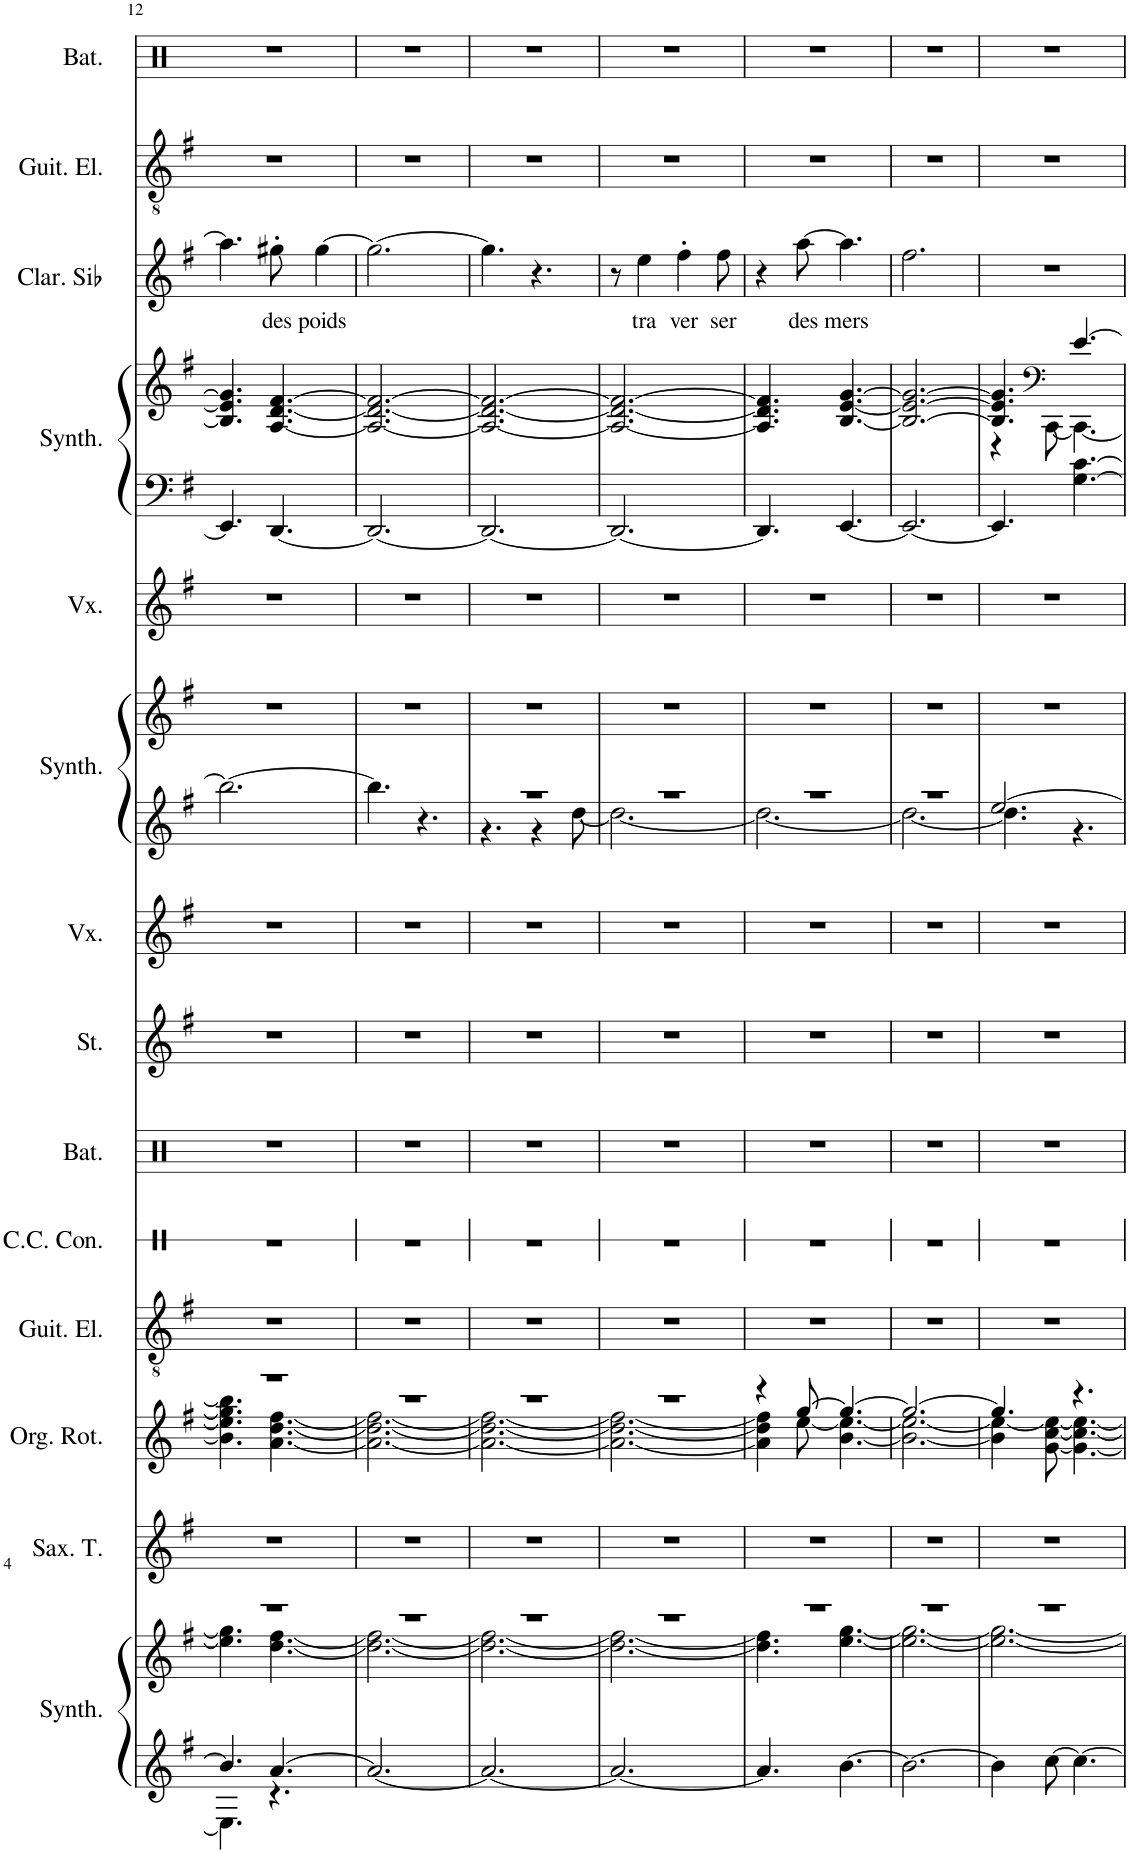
**kern	**kern	**kern	**kern	**kern	**kern	**kern	**kern	**kern	**kern	**kern	**kern	**kern	**kern	**kern	**text	**kern	**kern
*part14	*part14	*part13	*part12	*part11	*part10	*part9	*part8	*part7	*part6	*part6	*part5	*part4	*part4	*part3	*part3	*part2	*part1
*staff17	*staff16	*staff15	*staff14	*staff13	*staff12	*staff11	*staff10	*staff9	*staff8	*staff7	*staff6	*staff5	*staff4	*staff3	*staff3	*staff2	*staff1
*I"Synthétiseur Pad	*	*I"Saxophone Ténor	*I"Orgue rotatif	*I"Guitare électrique	*I"Caisse claire de concert	*I"Batterie	*I"Cordes	*I"Voix	*I"Synthétiseur Pad	*	*I"Voix	*I"Synthétiseur Pad	*	*I"Clarinette en Sib	*	*I"Guitare électrique	*I"Batterie
*I'Synth.	*	*I'Sax. T.	*I'Org. Rot.	*I'Guit. El.	*I'C.C. Con.	*I'Bat.	*	*I'Vx.	*I'Synth.	*	*I'Vx.	*I'Synth.	*	*I'Clar. Sib	*	*I'Guit. El.	*I'Bat.
!!LO:PB:g=z
*clefG2	*clefG2	*clefG2	*clefG2	*clefGv2	*clefX	*clefX	*clefG2	*clefG2	*clefG2	*clefG2	*clefG2	*clefF4	*clefG2	*clefG2	*	*clefGv2	*clefX
*	*	*Trd8c14	*	*	*	*	*	*	*	*	*	*	*	*Trd1c2	*	*	*
*k[f#]	*k[f#]	*k[f#]	*k[f#]	*k[f#]	*k[f#]	*k[]	*k[f#]	*k[f#]	*k[f#]	*k[f#]	*k[f#]	*k[f#]	*k[f#]	*k[f#]	*	*k[f#]	*k[]
*M6/8	*M6/8	*M6/8	*M6/8	*M6/8	*M6/8	*M6/8	*M6/8	*M6/8	*M6/8	*M6/8	*M6/8	*M6/8	*M6/8	*M6/8	*	*M6/8	*M6/8
=12	=12	=12	=12	=12	=12	=12	=12	=12	=12	=12	=12	=12	=12	=12	=12	=12	=12
*^	*^	*	*^	*	*	*	*	*	*	*	*	*	*	*	*	*	*
4.b/]	4.E\]	2.r	4.ee\] 4.gg\]	2.r	2.r	4.b\] 4.ee\] 4.gg\] 4.bb\]	2.r	2.r	2.r	2.r	2.r	2.bb\_	2.r	2.r	4.EE/]	4.B/] 4.e/] 4.g/]	4.aa\]	.	2.r	2.r
!	!	!	!	!	!	!	!	!	!	!	!	!	!	!	!	!	!	!LO:LY:b	!	!
[4.a/	4.r	.	[4.dd\ [4.ff#\	.	.	[4.a\ [4.dd\ [4.ff#\	.	.	.	.	.	.	.	.	[4.DD/	[4.A/ [4.d/ [4.f#/	8gg#X'\	des	.	.
!	!	!	!	!	!	!	!	!	!	!	!	!	!	!	!	!	!	!LO:LY:b	!	!
.	.	.	.	.	.	.	.	.	.	.	.	.	.	.	.	.	[4gg#\	poids	.	.
*v	*v	*	*	*	*	*	*	*	*	*	*	*	*	*	*	*	*	*	*	*
=13	=13	=13	=13	=13	=13	=13	=13	=13	=13	=13	=13	=13	=13	=13	=13	=13	=13	=13	=13
2.a/_	2.r	2.dd\_ 2.ff#\_	2.r	2.r	2.a\_ 2.dd\_ 2.ff#\_	2.r	2.r	2.r	2.r	2.r	4.bb\]	2.r	2.r	2.DD/_	2.A/_ 2.d/_ 2.f#/_	2.gg#\_	.	2.r	2.r
.	.	.	.	.	.	.	.	.	.	.	4.r	.	.	.	.	.	.	.	.
=14	=14	=14	=14	=14	=14	=14	=14	=14	=14	=14	=14	=14	=14	=14	=14	=14	=14	=14	=14
*	*	*	*	*	*	*	*	*	*	*	*^	*	*	*	*	*	*	*	*
2.a/_	2.r	2.dd\_ 2.ff#\_	2.r	2.r	2.a\_ 2.dd\_ 2.ff#\_	2.r	2.r	2.r	2.r	2.r	2.r	4.r	2.r	2.r	2.DD/_	2.A/_ 2.d/_ 2.f#/_	4.gg#\]	.	2.r	2.r
.	.	.	.	.	.	.	.	.	.	.	.	4r	.	.	.	.	4.r	.	.	.
.	.	.	.	.	.	.	.	.	.	.	.	[8dd\	.	.	.	.	.	.	.	.
=15	=15	=15	=15	=15	=15	=15	=15	=15	=15	=15	=15	=15	=15	=15	=15	=15	=15	=15	=15	=15
2.a/_	2.r	2.dd\_ 2.ff#\_	2.r	2.r	2.a\_ 2.dd\_ 2.ff#\_	2.r	2.r	2.r	2.r	2.r	2.r	2.dd\_	2.r	2.r	2.DD/_	2.A/_ 2.d/_ 2.f#/_	8r	.	2.r	2.r
!	!	!	!	!	!	!	!	!	!	!	!	!	!	!	!	!	!	!LO:LY:b	!	!
.	.	.	.	.	.	.	.	.	.	.	.	.	.	.	.	.	4ee\	tra	.	.
!	!	!	!	!	!	!	!	!	!	!	!	!	!	!	!	!	!	!LO:LY:b	!	!
.	.	.	.	.	.	.	.	.	.	.	.	.	.	.	.	.	4ff#'\	ver	.	.
!	!	!	!	!	!	!	!	!	!	!	!	!	!	!	!	!	!	!LO:LY:b	!	!
.	.	.	.	.	.	.	.	.	.	.	.	.	.	.	.	.	8ff#\	ser	.	.
=16	=16	=16	=16	=16	=16	=16	=16	=16	=16	=16	=16	=16	=16	=16	=16	=16	=16	=16	=16	=16
4.a/]	2.r	4.dd\] 4.ff#\]	2.r	4r	4a\] 4dd\] 4ff#\]	2.r	2.r	2.r	2.r	2.r	2.r	2.dd\_	2.r	2.r	4.DD/]	4.A/] 4.d/] 4.f#/]	4r	.	2.r	2.r
!	!	!	!	!	!	!	!	!	!	!	!	!	!	!	!	!	!	!LO:LY:b	!	!
.	.	.	.	[8gg/	[8ee\	.	.	.	.	.	.	.	.	.	.	.	[8aa\	des	.	.
!	!	!	!	!	!	!	!	!	!	!	!	!	!	!	!	!	!	!LO:LY:b	!	!
[4.b\	.	[4.ee\ [4.gg\	.	4.gg/_	[4.b\ 4.ee\_	.	.	.	.	.	.	.	.	.	[4.EE/	[4.B/ [4.e/ [4.g/	4.aa\]	mers	.	.
=17	=17	=17	=17	=17	=17	=17	=17	=17	=17	=17	=17	=17	=17	=17	=17	=17	=17	=17	=17	=17
2.b\_	2.r	2.ee\_ 2.gg\_	2.r	2.gg/_	2.b\_ 2.ee\_	2.r	2.r	2.r	2.r	2.r	2.r	2.dd\_	2.r	2.r	2.EE/_	2.B/_ 2.e/_ 2.g/_	2.ff#\	.	2.r	2.r
=18	=18	=18	=18	=18	=18	=18	=18	=18	=18	=18	=18	=18	=18	=18	=18	=18	=18	=18	=18	=18
*	*	*	*	*	*	*	*	*	*	*	*	*	*	*	*	*^	*	*	*	*
4b\]	2.r	2.ee\_ 2.gg\_	2.r	4.gg/]	4b\] 4ee\_	2.r	2.r	2.r	2.r	2.r	[2.ee/	4.dd\]	2.r	2.r	4.EE/]	4.B/] 4.e/] 4.g/]	4r	2.r	.	2.r	2.r
*	*	*	*	*	*	*	*	*	*	*	*	*	*	*	*	*clefF4	*	*	*	*	*
[8cc\	.	.	.	.	[8g\ [8cc\ 8ee\_	.	.	.	.	.	.	.	.	.	.	.	[8CC\	.	.	.	.
4.cc\_	.	.	.	4.r	4.g\_ 4.cc\_ 4.ee\_	.	.	.	.	.	.	4.r	.	.	[4.G\ [4.c\	[4.e/	4.CC\_	.	.	.	.
*	*v	*v	*	*v	*v	*	*	*	*	*	*v	*v	*	*	*	*v	*v	*	*	*	*
=	=	=	=	=	=	=	=	=	=	=	=	=	=	=	=	=	=
*-	*-	*-	*-	*-	*-	*-	*-	*-	*-	*-	*-	*-	*-	*-	*-	*-	*-
